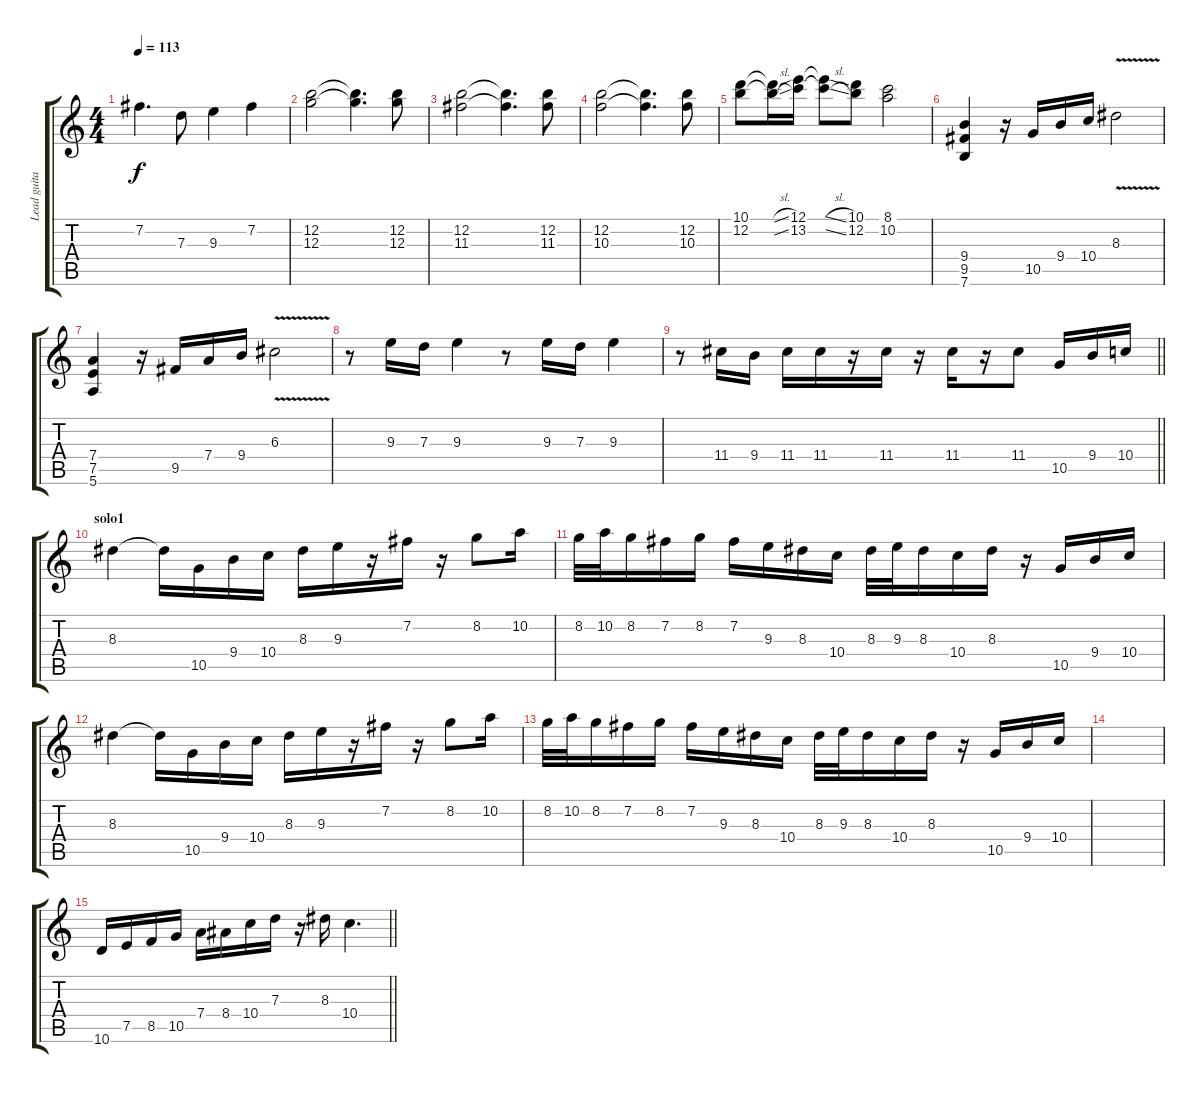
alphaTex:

\track ("Lead guitar 2" "Lead guita") {instrument distortionguitar}
\staff {score tabs}
\tuning (E4 B3 G3 D3 A2 E2) {hide}
\ts (4 4)
\tempo 113
\clef g2
\ks c
7.2.4{d dy f} 7.3.8 9.3.4 7.2.4 |
(12.2 12.3).2 (12.2{t} 12.3{t}).4{d} (12.2 12.3).8 |
(12.2 11.3).2 (12.2{t} 11.3{t}).4{d} (12.2 11.3).8 |
(12.2 10.3).2 (12.2{t} 10.3{t}).4{d} (12.2 10.3).8 |
(10.1 12.2).8 (10.1{sl t} 12.2{sl t}).16 (12.1 13.2).16 (12.1{sl t} 13.2{sl t}).8 (10.1 12.2).8 (8.1 10.2).2 |
(9.4 9.5 7.6).4 r.16 10.5.16 9.4.16 10.4.16 8.3{v}.2 |
(7.4 7.5 5.6).4 r.16 9.5.16 7.4.16 9.4.16 6.3{v}.2 |
r.8 9.3.16 7.3.16 9.3.4 r.8 9.3.16 7.3.16 9.3.4 |
\barLineRight lightlight
r.8 11.4.16 9.4.16 11.4.16 11.4.16 r.16 11.4.16 r.16 11.4.16 r.16 11.4.8 10.5.16 9.4.16 10.4.16 |
\section ("" "solo1")
8.3.4 8.3{t}.16 10.5.16 9.4.16 10.4.16 8.3.16 9.3.16 r.16 7.2.16 r.16 8.2.8 10.2.16 |
8.2.32 10.2.32 8.2.16 7.2.16 8.2.16 7.2.16 9.3.16 8.3.16 10.4.16 8.3.32 9.3.32 8.3.16 10.4.16 8.3.16 r.16 10.5.16 9.4.16 10.4.16 |
8.3.4 8.3{t}.16 10.5.16 9.4.16 10.4.16 8.3.16 9.3.16 r.16 7.2.16 r.16 8.2.8 10.2.16 |
8.2.32 10.2.32 8.2.16 7.2.16 8.2.16 7.2.16 9.3.16 8.3.16 10.4.16 8.3.32 9.3.32 8.3.16 10.4.16 8.3.16 r.16 10.5.16 9.4.16 10.4.16 |
|
\barLineRight lightlight
10.6.16 7.5.16 8.5.16 10.5.16 7.4.16 8.4.16 10.4.16 7.3.16 r.16 8.3.16 10.4.4{d}
